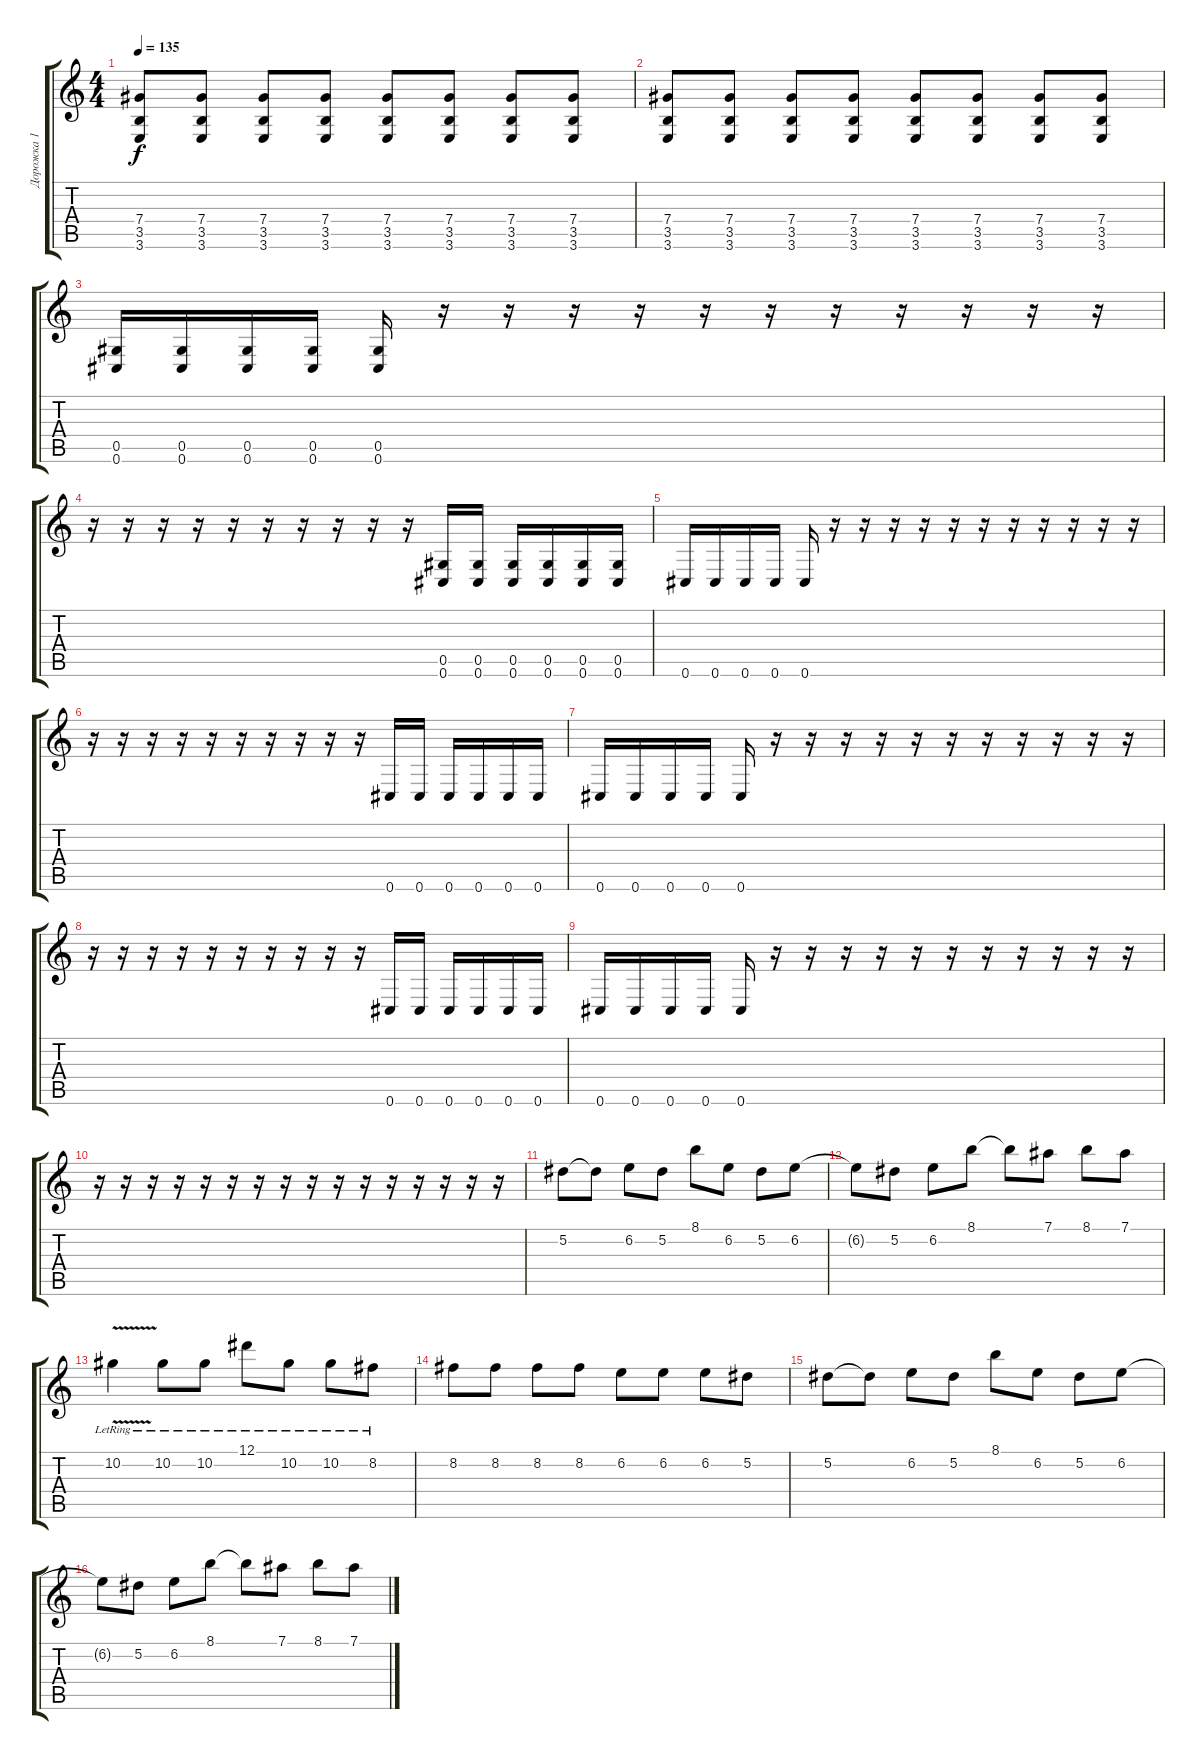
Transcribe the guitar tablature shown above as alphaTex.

\track ("Дорожка 1" "Дорожка 1") {instrument distortionguitar}
\staff {score tabs}
\tuning (Eb4 Bb3 Gb3 Db3 Ab2 Db2) {hide}
\ts (4 4)
\tempo 135
\clef g2
\ks c
(7.4 3.5 3.6).8{dy f} (7.4 3.5 3.6).8 (7.4 3.5 3.6).8 (7.4 3.5 3.6).8 (7.4 3.5 3.6).8 (7.4 3.5 3.6).8 (7.4 3.5 3.6).8 (7.4 3.5 3.6).8 |
(7.4 3.5 3.6).8 (7.4 3.5 3.6).8 (7.4 3.5 3.6).8 (7.4 3.5 3.6).8 (7.4 3.5 3.6).8 (7.4 3.5 3.6).8 (7.4 3.5 3.6).8 (7.4 3.5 3.6).8 |
(0.5 0.6).16 (0.5 0.6).16 (0.5 0.6).16 (0.5 0.6).16 (0.5 0.6).16 r.16 r.16 r.16 r.16 r.16 r.16 r.16 r.16 r.16 r.16 r.16 |
r.16 r.16 r.16 r.16 r.16 r.16 r.16 r.16 r.16 r.16 (0.5 0.6).16 (0.5 0.6).16 (0.5 0.6).16 (0.5 0.6).16 (0.5 0.6).16 (0.5 0.6).16 |
0.6.16 0.6.16 0.6.16 0.6.16 0.6.16 r.16 r.16 r.16 r.16 r.16 r.16 r.16 r.16 r.16 r.16 r.16 |
r.16 r.16 r.16 r.16 r.16 r.16 r.16 r.16 r.16 r.16 0.6.16 0.6.16 0.6.16 0.6.16 0.6.16 0.6.16 |
0.6.16 0.6.16 0.6.16 0.6.16 0.6.16 r.16 r.16 r.16 r.16 r.16 r.16 r.16 r.16 r.16 r.16 r.16 |
r.16 r.16 r.16 r.16 r.16 r.16 r.16 r.16 r.16 r.16 0.6.16 0.6.16 0.6.16 0.6.16 0.6.16 0.6.16 |
0.6.16 0.6.16 0.6.16 0.6.16 0.6.16 r.16 r.16 r.16 r.16 r.16 r.16 r.16 r.16 r.16 r.16 r.16 |
r.16 r.16 r.16 r.16 r.16 r.16 r.16 r.16 r.16 r.16 r.16 r.16 r.16 r.16 r.16 r.16 |
5.2.8 5.2{t}.8 6.2.8 5.2.8 8.1.8 6.2.8 5.2.8 6.2.8 |
6.2{t}.8 5.2.8 6.2.8 8.1.8 8.1{t}.8 7.1.8 8.1.8 7.1.8 |
10.2{v lr}.4 10.2{lr}.8 10.2{lr}.8 12.1{lr}.8 10.2{lr}.8 10.2{lr}.8 8.2{lr}.8 |
8.2.8 8.2.8 8.2.8 8.2.8 6.2.8 6.2.8 6.2.8 5.2.8 |
5.2.8 5.2{t}.8 6.2.8 5.2.8 8.1.8 6.2.8 5.2.8 6.2.8 |
6.2{t}.8 5.2.8 6.2.8 8.1.8 8.1{t}.8 7.1.8 8.1.8 7.1.8
